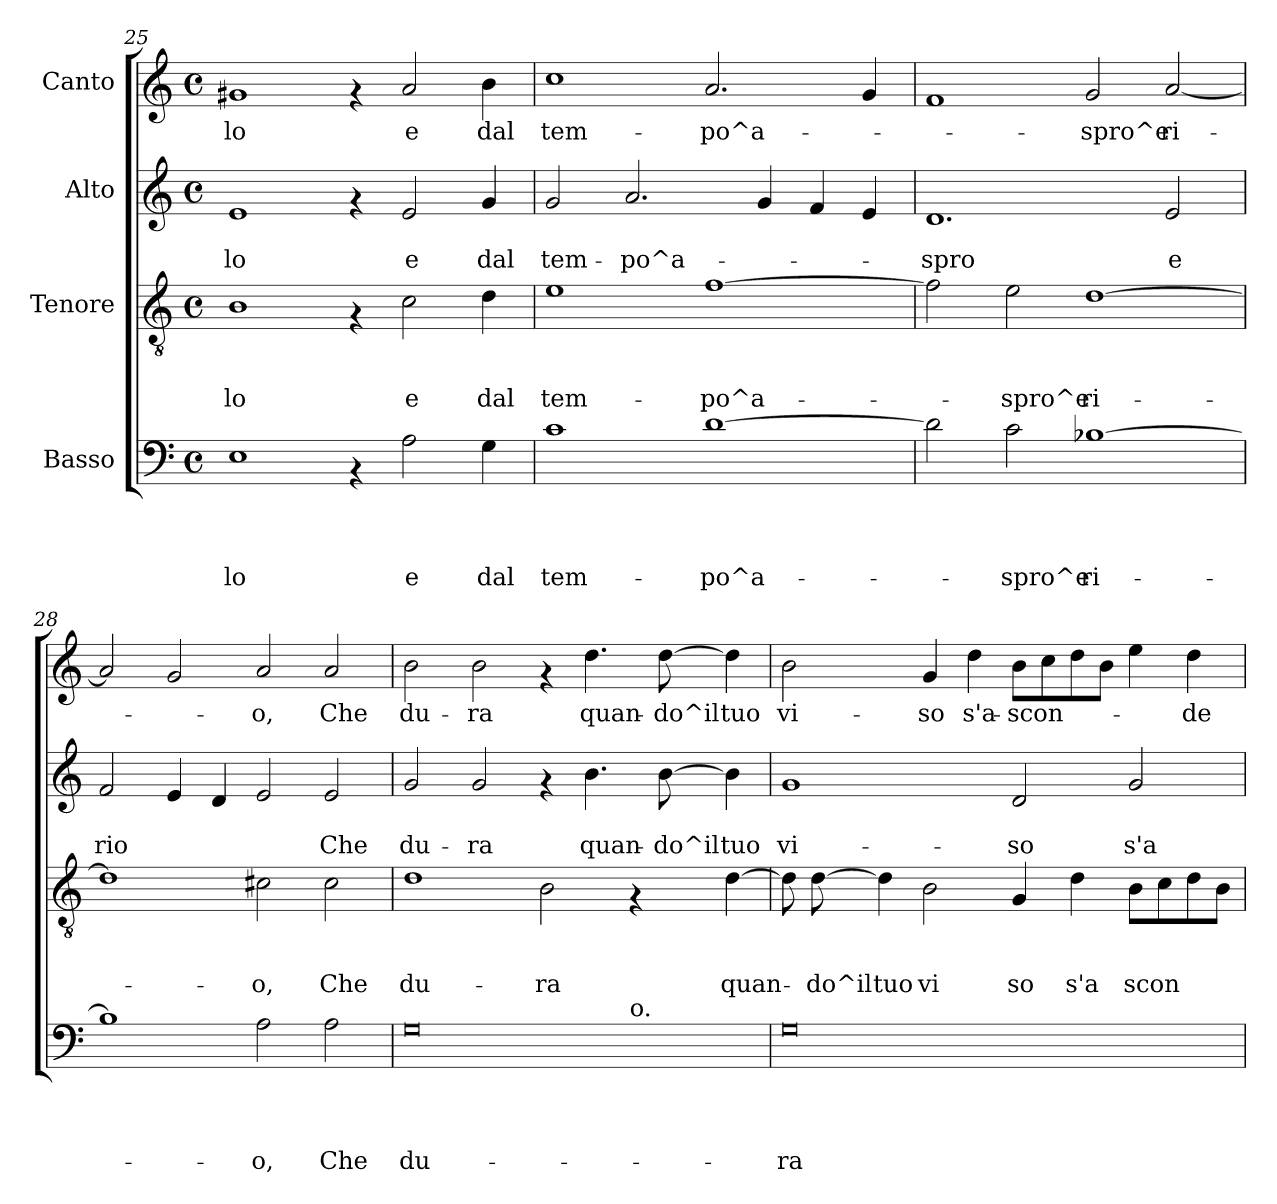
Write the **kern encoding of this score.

**kern	**text	**text	**text	**text	**kern	**text	**text	**text	**kern	**text	**text	**kern	**text
*part4	*part4	*part4	*part4	*part4	*part3	*part3	*part3	*part3	*part2	*part2	*part2	*part1	*part1
*staff4	*staff4	*staff4	*staff4	*staff4	*staff3	*staff3	*staff3	*staff3	*staff2	*staff2	*staff2	*staff1	*staff1
*I"Basso	*	*	*	*	*I"Tenore	*	*	*	*I"Alto	*	*	*I"Canto	*
*clefF4	*	*	*	*	*clefGv2	*	*	*	*clefG2	*	*	*clefG2	*
*k[]	*	*	*	*	*k[]	*	*	*	*k[]	*	*	*k[]	*
*C:	*	*	*	*	*C:	*	*	*	*C:	*	*	*C:	*
*M4/4	*	*	*	*	*M4/4	*	*	*	*M4/4	*	*	*M4/4	*
*met(c)	*	*	*	*	*met(c)	*	*	*	*met(c)	*	*	*met(c)	*
=25	=25	=25	=25	=25	=25	=25	=25	=25	=25	=25	=25	=25	=25
!	!	!	!	!LO:LY:b	!	!	!	!LO:LY:b	!	!	!LO:LY:b	!	!LO:LY:b
1E	.	.	.	-lo	1B	.	.	-lo	1e	.	-lo	1g#X	-lo
4rAA	.	.	.	.	4rF	.	.	.	4rf	.	.	4rf	.
!	!	!	!	!LO:LY:b	!	!	!	!LO:LY:b	!	!	!LO:LY:b	!	!LO:LY:b
2A\	.	.	.	e	2c\	.	.	e	2e/	.	e	2a/	e
!	!	!	!	!LO:LY:b	!	!	!	!LO:LY:b	!	!	!LO:LY:b	!	!LO:LY:b
4G\	.	.	.	dal	4d\	.	.	dal	4g/	.	dal	4b\	dal
!!LO:LB:g=z
=26	=26	=26	=26	=26	=26	=26	=26	=26	=26	=26	=26	=26	=26
!	!	!	!	!LO:LY:b	!	!	!	!LO:LY:b	!	!	!LO:LY:b	!	!LO:LY:b
1c	.	.	.	tem-	1e	.	.	tem-	2g/	.	tem-	1cc	tem-
!	!	!	!	!	!	!	!	!	!	!	!LO:LY:b	!	!
.	.	.	.	.	.	.	.	.	2.a/	.	-po^a-	.	.
!	!	!	!	!LO:LY:b	!	!	!	!LO:LY:b	!	!	!	!	!LO:LY:b
[>1d	.	.	.	-po^a-	[>1f	.	.	-po^a-	.	.	.	2.a/	-po^a-
.	.	.	.	.	.	.	.	.	4g/	.	.	.	.
.	.	.	.	.	.	.	.	.	4f/	.	.	.	.
.	.	.	.	.	.	.	.	.	4e/	.	.	4g/	.
=27	=27	=27	=27	=27	=27	=27	=27	=27	=27	=27	=27	=27	=27
!	!	!	!	!	!	!	!	!	!	!	!LO:LY:b	!	!
2d\]	.	.	.	.	2f\]	.	.	.	1.d	.	-spro	1f	.
!	!	!	!	!LO:LY:b	!	!	!	!LO:LY:b	!	!	!	!	!
2c\	.	.	.	-spro^e	2e\	.	.	-spro^e	.	.	.	.	.
!	!	!	!	!LO:LY:b	!	!	!	!LO:LY:b	!	!	!	!	!LO:LY:b
[>1B-X	.	.	.	ri-	[>1d	.	.	ri-	.	.	.	2g/	-spro^e
!	!	!	!	!	!	!	!	!	!	!	!LO:LY:b	!	!LO:LY:b
.	.	.	.	.	.	.	.	.	2e/	.	e	[<2a/	ri-
=28	=28	=28	=28	=28	=28	=28	=28	=28	=28	=28	=28	=28	=28
!	!	!	!	!	!	!	!	!	!	!	!LO:LY:b	!	!
1B-]	.	.	.	.	1d]	.	.	.	2f/	.	rio	2a/]	.
.	.	.	.	.	.	.	.	.	4e/	.	.	2g/	.
.	.	.	.	.	.	.	.	.	4d/	.	.	.	.
!	!	!	!	!LO:LY:b	!	!	!	!LO:LY:b	!	!	!	!	!LO:LY:b
2A\	.	.	.	-o,	2c#X\	.	.	-o,	2e/	.	.	2a/	-o,
!	!	!	!	!LO:LY:b	!	!	!	!LO:LY:b	!	!	!LO:LY:b	!	!LO:LY:b
2A\	.	.	.	Che	2c#\	.	.	Che	2e/	.	Che	2a/	Che
=29	=29	=29	=29	=29	=29	=29	=29	=29	=29	=29	=29	=29	=29
!	!	!	!	!LO:LY:b	!	!	!	!LO:LY:b	!	!	!LO:LY:b	!	!LO:LY:b
*^	*	*	*	*	*	*	*	*	*	*	*	*	*
0G	1.ryy	.	.	.	du-	1d	.	.	du-	2g/	.	du-	2b\	du-
!	!	!	!	!	!	!	!	!	!	!	!	!LO:LY:b	!	!LO:LY:b
.	.	.	.	.	.	.	.	.	.	2g/	.	-ra	2b\	-ra
!	!	!	!	!	!	!	!	!	!LO:LY:b	!	!	!	!	!
.	.	.	.	.	.	2B\	.	.	-ra	4rf	.	.	4rf	.
!	!	!	!	!	!	!	!	!	!	!	!	!LO:LY:b	!	!LO:LY:b
.	.	.	.	.	.	.	.	.	.	4.b\	.	quan-	4.dd\	quan-
!	!LO:TX:a:t=o.	!	!	!	!	!	!	!	!	!	!	!	!	!
.	2ryy	.	.	.	.	4rF	.	.	.	.	.	.	.	.
!	!	!	!	!	!	!	!	!	!	!	!	!LO:LY:b	!	!LO:LY:b
.	.	.	.	.	.	.	.	.	.	[<8b\	.	-do^il	[<8dd\	-do^il
!	!	!	!	!	!	!	!	!	!LO:LY:b	!	!	!LO:LY:b	!	!LO:LY:b
.	.	.	.	.	.	[<4d\	.	.	quan-	4b\]	.	tuo	4dd\]	tuo
!!LO:LB:g=z
=30	=30	=30	=30	=30	=30	=30	=30	=30	=30	=30	=30	=30	=30	=30
!	!	!	!	!	!LO:LY:b	!	!	!	!	!	!	!LO:LY:b	!	!LO:LY:b
*v	*v	*	*	*	*	*	*	*	*	*	*	*	*	*
0G	.	.	.	-ra	8d\]	.	.	.	1g	.	vi-	2b\	vi-
!	!	!	!	!	!	!	!	!LO:LY:b	!	!	!	!	!
.	.	.	.	.	[<8d\	.	.	-do^il	.	.	.	.	.
!	!	!	!	!	!	!	!	!LO:LY:b	!	!	!	!	!
.	.	.	.	.	4d\]	.	.	tuo	.	.	.	.	.
!	!	!	!	!	!	!	!	!LO:LY:b	!	!	!	!	!LO:LY:b
.	.	.	.	.	2B\	.	.	vi	.	.	.	4g/	-so
!	!	!	!	!	!	!	!	!	!	!	!	!	!LO:LY:b
.	.	.	.	.	.	.	.	.	.	.	.	4dd\	s'a-
!	!	!	!	!	!	!	!	!LO:LY:b	!	!	!LO:LY:b	!	!LO:LY:b
.	.	.	.	.	4G/	.	.	so	2d/	.	-so	8b\L	-scon-
.	.	.	.	.	.	.	.	.	.	.	.	8cc\	.
!	!	!	!	!	!	!	!	!LO:LY:b	!	!	!	!	!
.	.	.	.	.	4d\	.	.	s'a	.	.	.	8dd\	.
.	.	.	.	.	.	.	.	.	.	.	.	8b\J	.
!	!	!	!	!	!	!	!	!LO:LY:b	!	!	!LO:LY:b	!	!
.	.	.	.	.	8B\L	.	.	scon	2g/	.	s'a-	4ee\	.
.	.	.	.	.	8c\	.	.	.	.	.	.	.	.
!	!	!	!	!	!	!	!	!	!	!	!	!	!LO:LY:b
.	.	.	.	.	8d\	.	.	.	.	.	.	4dd\	-de
.	.	.	.	.	8B\J	.	.	.	.	.	.	.	.
=	=	=	=	=	=	=	=	=	=	=	=	=	=
*-	*-	*-	*-	*-	*-	*-	*-	*-	*-	*-	*-	*-	*-
